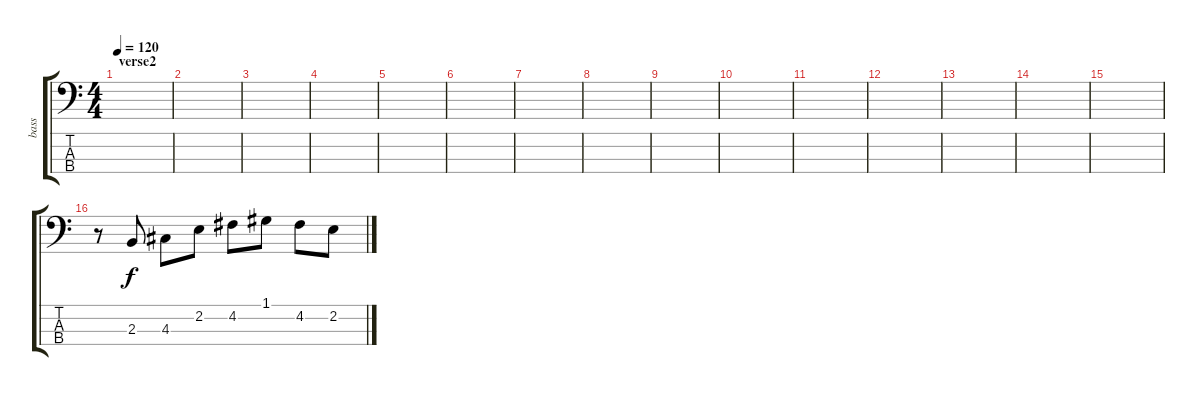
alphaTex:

\track ("bass" "bass") {instrument electricbassfinger}
\staff {score tabs}
\tuning (G2 D2 A1 E1) {hide}
\ts (4 4)
\section ("" "verse2")
\tempo 120
\clef f4
\ks c
|
|
|
|
|
|
|
|
|
|
|
|
|
|
|
r.8 2.3.8 4.3.8 2.2.8 4.2.8 1.1.8 4.2.8 2.2.8
